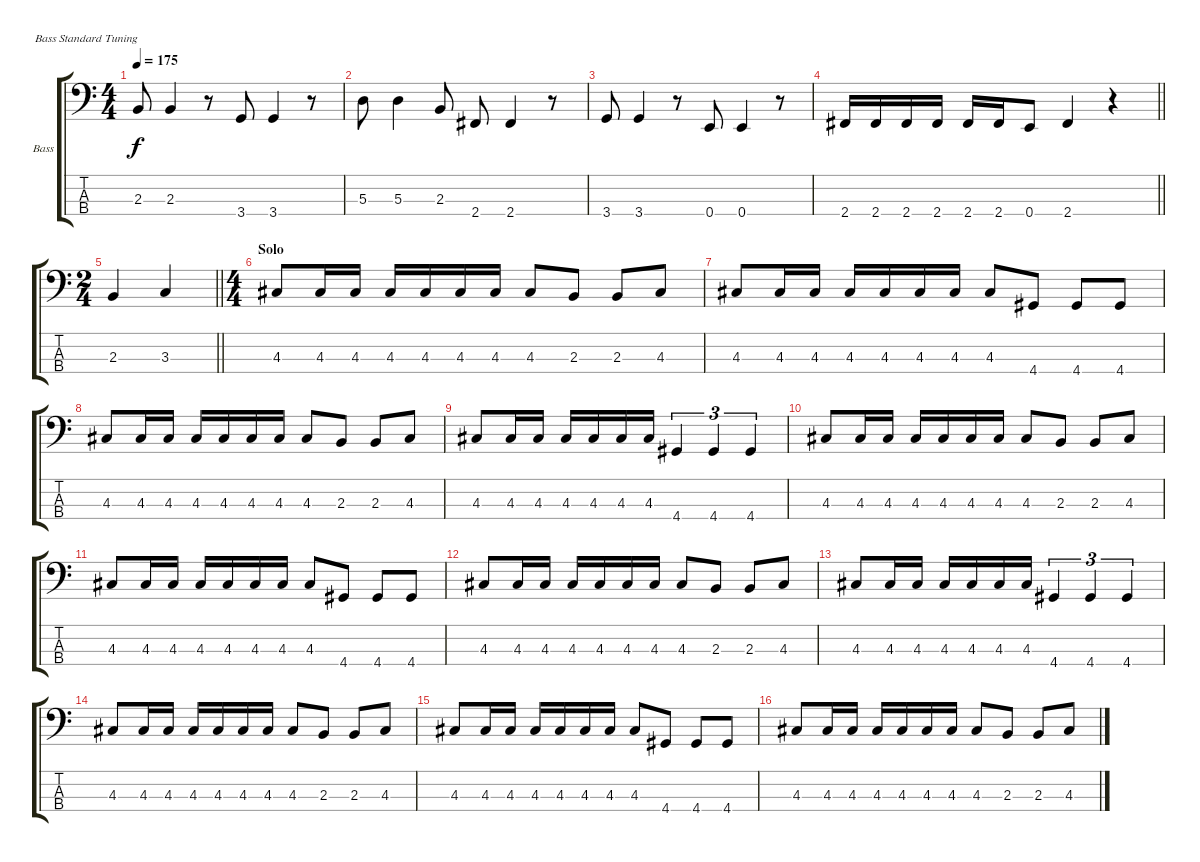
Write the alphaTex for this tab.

\bracketExtendMode groupsimilarinstruments
\firstSystemTrackNameOrientation horizontal
\otherSystemsTrackNameOrientation horizontal
\track ("Bass" "Bass") {instrument electricbasspick}
\staff {score tabs}
\tuning (G2 D2 A1 E1)
\ts (4 4)
\tempo 175
\clef f4
\ks c
2.3.8{dy f} 2.3.4 r.8 3.4.8 3.4.4 r.8 |
5.3.8 5.3.4 2.3.8 2.4.8 2.4.4 r.8 |
3.4.8 3.4.4 r.8 0.4.8 0.4.4 r.8 |
\barLineRight lightlight
2.4.16 2.4.16 2.4.16 2.4.16 2.4.16 2.4.16 0.4.8 2.4.4 r.4 |
\ts (2 4)
\beaming (8 2 2)
\barLineRight lightlight
2.3.4 3.3.4 |
\ts (4 4)
\beaming (8 2 2 2 2)
\section ("" "Solo")
4.3.8 4.3.16 4.3.16 4.3.16 4.3.16 4.3.16 4.3.16 4.3.8 2.3.8 2.3.8 4.3.8 |
4.3.8 4.3.16 4.3.16 4.3.16 4.3.16 4.3.16 4.3.16 4.3.8 4.4.8 4.4.8 4.4.8 |
4.3.8 4.3.16 4.3.16 4.3.16 4.3.16 4.3.16 4.3.16 4.3.8 2.3.8 2.3.8 4.3.8 |
4.3.8 4.3.16 4.3.16 4.3.16 4.3.16 4.3.16 4.3.16 4.4.4{tu (3 2)} 4.4.4{tu (3 2)} 4.4.4{tu (3 2)} |
4.3.8 4.3.16 4.3.16 4.3.16 4.3.16 4.3.16 4.3.16 4.3.8 2.3.8 2.3.8 4.3.8 |
4.3.8 4.3.16 4.3.16 4.3.16 4.3.16 4.3.16 4.3.16 4.3.8 4.4.8 4.4.8 4.4.8 |
4.3.8 4.3.16 4.3.16 4.3.16 4.3.16 4.3.16 4.3.16 4.3.8 2.3.8 2.3.8 4.3.8 |
4.3.8 4.3.16 4.3.16 4.3.16 4.3.16 4.3.16 4.3.16 4.4.4{tu (3 2)} 4.4.4{tu (3 2)} 4.4.4{tu (3 2)} |
4.3.8 4.3.16 4.3.16 4.3.16 4.3.16 4.3.16 4.3.16 4.3.8 2.3.8 2.3.8 4.3.8 |
4.3.8 4.3.16 4.3.16 4.3.16 4.3.16 4.3.16 4.3.16 4.3.8 4.4.8 4.4.8 4.4.8 |
4.3.8 4.3.16 4.3.16 4.3.16 4.3.16 4.3.16 4.3.16 4.3.8 2.3.8 2.3.8 4.3.8
